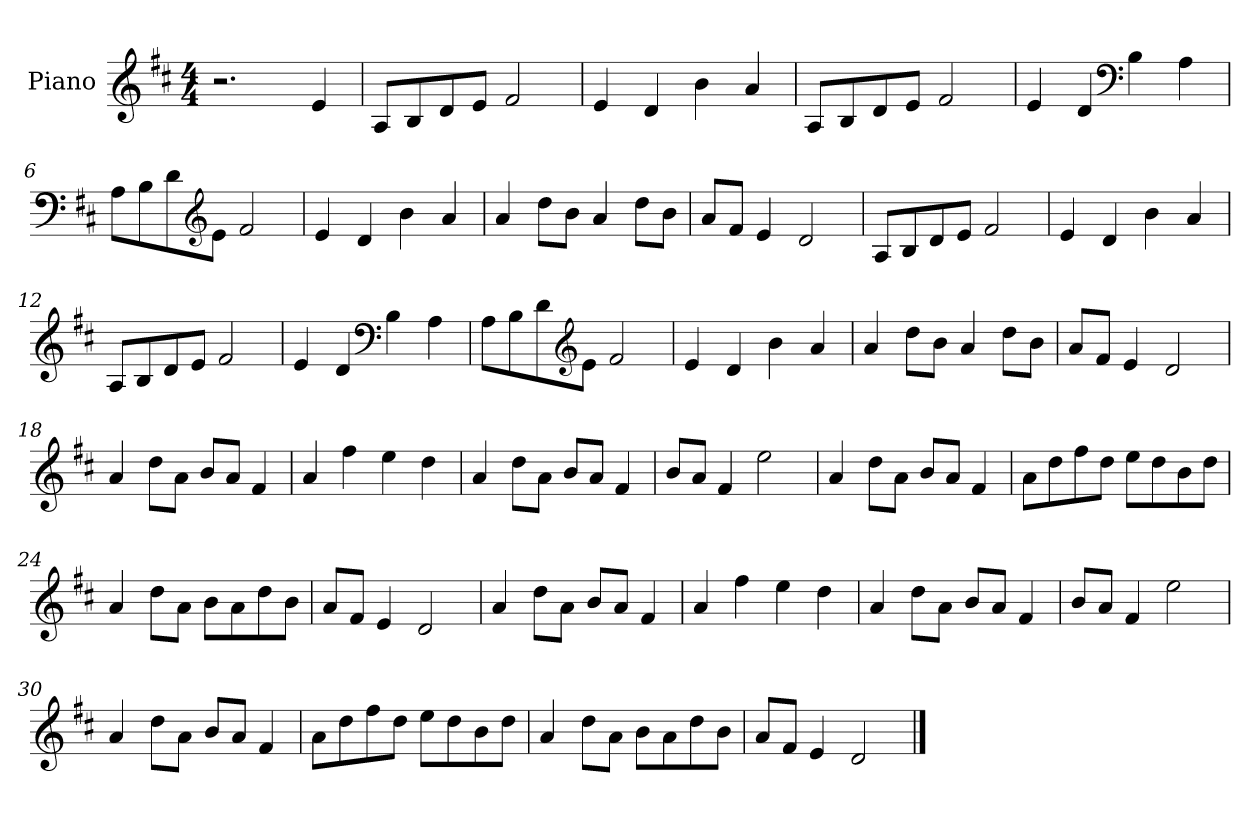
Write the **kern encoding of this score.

**kern
*part1
*staff1
*I"Piano
*I'Pno
*clefG2
*k[f#c#]
*M4/4
=1
2.r
4e/
=2
8A/L
8B/
8d/
8e/J
2f#/
=3
4e/
4d/
4b\
4a/
=4
8A/L
8B/
8d/
8e/J
2f#/
=5
4e/
4d/
*clefF4
4B\
4A\
=6
8A\L
8B\
8d\
*clefG2
8e\J
2f#/
=7
4e/
4d/
4b\
4a/
=8
4a/
8dd\L
8b\J
4a/
8dd\L
8b\J
=9
8a/L
8f#/J
4e/
2d/
=10
8A/L
8B/
8d/
8e/J
2f#/
=11
4e/
4d/
4b\
4a/
=12
8A/L
8B/
8d/
8e/J
2f#/
=13
4e/
4d/
*clefF4
4B\
4A\
=14
8A\L
8B\
8d\
*clefG2
8e\J
2f#/
=15
4e/
4d/
4b\
4a/
=16
4a/
8dd\L
8b\J
4a/
8dd\L
8b\J
=17
8a/L
8f#/J
4e/
2d/
=18
4a/
8dd\L
8a\J
8b/L
8a/J
4f#/
=19
4a/
4ff#\
4ee\
4dd\
=20
4a/
8dd\L
8a\J
8b/L
8a/J
4f#/
=21
8b/L
8a/J
4f#/
2ee\
=22
4a/
8dd\L
8a\J
8b/L
8a/J
4f#/
=23
8a\L
8dd\
8ff#\
8dd\J
8ee\L
8dd\
8b\
8dd\J
=24
4a/
8dd\L
8a\J
8b\L
8a\
8dd\
8b\J
=25
8a/L
8f#/J
4e/
2d/
=26
4a/
8dd\L
8a\J
8b/L
8a/J
4f#/
=27
4a/
4ff#\
4ee\
4dd\
=28
4a/
8dd\L
8a\J
8b/L
8a/J
4f#/
=29
8b/L
8a/J
4f#/
2ee\
=30
4a/
8dd\L
8a\J
8b/L
8a/J
4f#/
=31
8a\L
8dd\
8ff#\
8dd\J
8ee\L
8dd\
8b\
8dd\J
=32
4a/
8dd\L
8a\J
8b\L
8a\
8dd\
8b\J
=33
8a/L
8f#/J
4e/
2d/
==
*-
